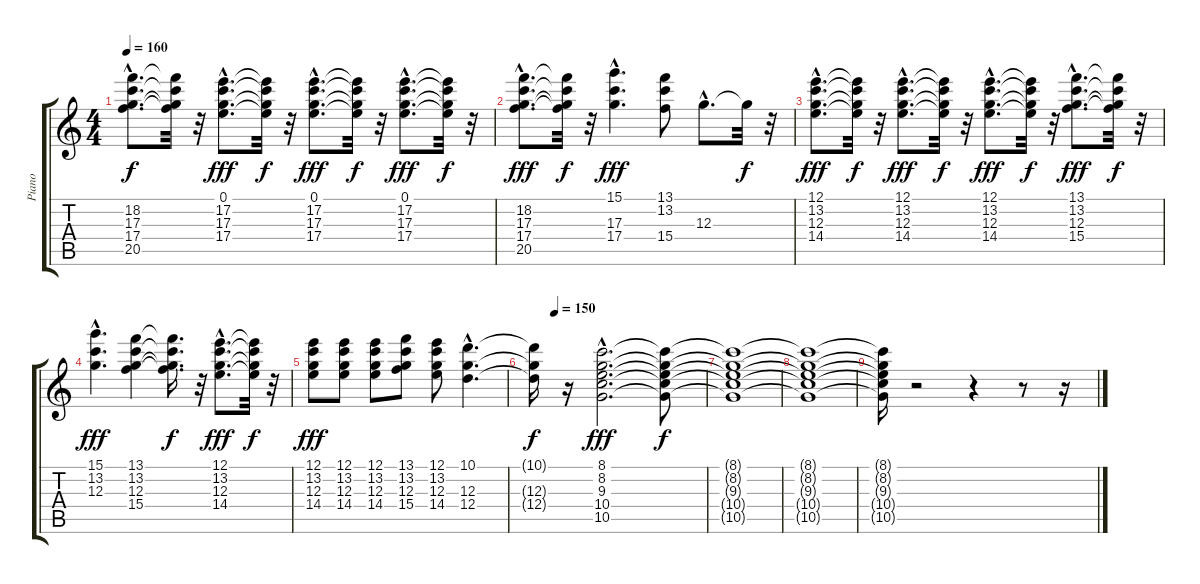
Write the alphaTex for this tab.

\track ("Piano" "Piano") {instrument acousticguitarsteel}
\staff {score tabs}
\tuning (E4 B3 G3 D3 A2 E2) {hide}
\ts (4 4)
\tempo 160
\clef g2
\ks c
(18.2{hac t} 17.3{hac t} 17.4{hac t} 20.5{hac t}).8{d dy f} (18.2{t} 17.3{t} 17.4{t} 20.5{t}).32 r.32 (0.1{hac} 17.2{hac} 17.3{hac} 17.4{hac}).8{d dy fff} (0.1{t} 17.2{t} 17.3{t} 17.4{t}).32{dy f} r.32 (0.1{hac} 17.2{hac} 17.3{hac} 17.4{hac}).8{d dy fff} (0.1{t} 17.2{t} 17.3{t} 17.4{t}).32{dy f} r.32 (0.1{hac} 17.2{hac} 17.3{hac} 17.4{hac}).8{d dy fff} (0.1{t} 17.2{t} 17.3{t} 17.4{t}).32{dy f} r.32 |
(18.2{hac} 17.3{hac} 17.4{hac} 20.5{hac}).8{d dy fff} (18.2{t} 17.3{t} 17.4{t} 20.5{t}).32{dy f} r.32 (15.1{hac} 17.3{hac} 17.4{hac}).4{d dy fff} (13.1 13.2 15.4).8 12.3{hac}.8{d} 12.3{t}.32{dy f} r.32 |
(12.1{hac} 13.2{hac} 12.3{hac} 14.4{hac}).8{d dy fff} (12.1{t} 13.2{t} 12.3{t} 14.4{t}).32{dy f} r.32 (12.1{hac} 13.2{hac} 12.3{hac} 14.4{hac}).8{d dy fff} (12.1{t} 13.2{t} 12.3{t} 14.4{t}).32{dy f} r.32 (12.1{hac} 13.2{hac} 12.3{hac} 14.4{hac}).8{d dy fff} (12.1{t} 13.2{t} 12.3{t} 14.4{t}).32{dy f} r.32 (13.1{hac} 13.2{hac} 12.3{hac} 15.4{hac}).8{d dy fff} (13.1{t} 13.2{t} 12.3{t} 15.4{t}).32{dy f} r.32 |
(15.1{hac} 13.2{hac} 12.3{hac}).4{d dy fff} (13.1 13.2 12.3 15.4).4 (13.1{t} 13.2{t} 12.3{t} 15.4{t}).16{d dy f} r.32 (12.1{hac} 13.2{hac} 12.3{hac} 14.4{hac}).8{d dy fff} (12.1{t} 13.2{t} 12.3{t} 14.4{t}).32{dy f} r.32 |
(12.1 13.2 12.3 14.4).8{dy fff} (12.1 13.2 12.3 14.4).8 (12.1 13.2 12.3 14.4).8 (13.1 13.2 12.3 15.4).8 (12.1 13.2 12.3 14.4).8 (10.1{hac} 12.3{hac} 12.4{hac}).4{d} |
\tempo (150 0.125)
(10.1{t} 12.3{t} 12.4{t}).16{dy f} r.16 (8.1{hac} 8.2{hac} 9.3{hac} 10.4{hac} 10.5{hac}).2{d dy fff} (8.1{t} 8.2{t} 9.3{t} 10.4{t} 10.5{t}).8{dy f} |
(8.1{t} 8.2{t} 9.3{t} 10.4{t} 10.5{t}).1 |
(8.1{t} 8.2{t} 9.3{t} 10.4{t} 10.5{t}).1 |
(8.1{t} 8.2{t} 9.3{t} 10.4{t} 10.5{t}).16 r.2 r.4 r.8 r.16
